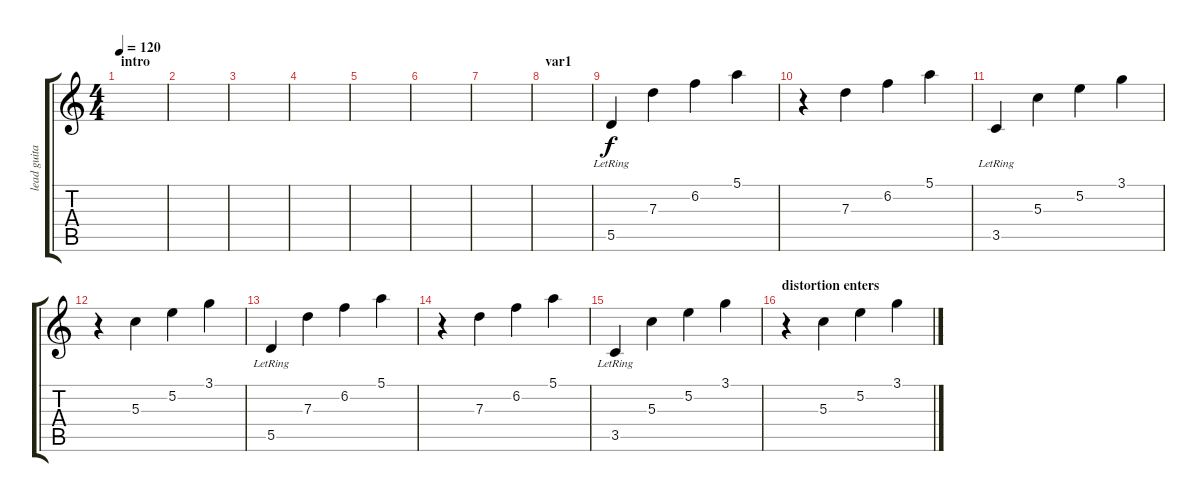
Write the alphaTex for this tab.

\track ("lead guitar - Manny" "lead guita") {instrument distortionguitar}
\staff {score tabs}
\tuning (E4 B3 G3 D3 A2 E2) {hide}
\ts (4 4)
\section ("" "intro")
\tempo 120
\clef g2
\ks c
|
|
|
|
|
|
|
\section ("" "var1")
|
5.5{lr}.4{volume 12 instrument acousticguitarsteel} 7.3.4 6.2.4 5.1.4 |
r.4 7.3.4 6.2.4 5.1.4 |
3.5{lr}.4 5.3.4 5.2.4 3.1.4 |
r.4 5.3.4 5.2.4 3.1.4 |
5.5{lr}.4 7.3.4 6.2.4 5.1.4 |
r.4 7.3.4 6.2.4 5.1.4 |
3.5{lr}.4 5.3.4 5.2.4 3.1.4 |
\section ("" "distortion enters")
r.4 5.3.4 5.2.4 3.1.4
